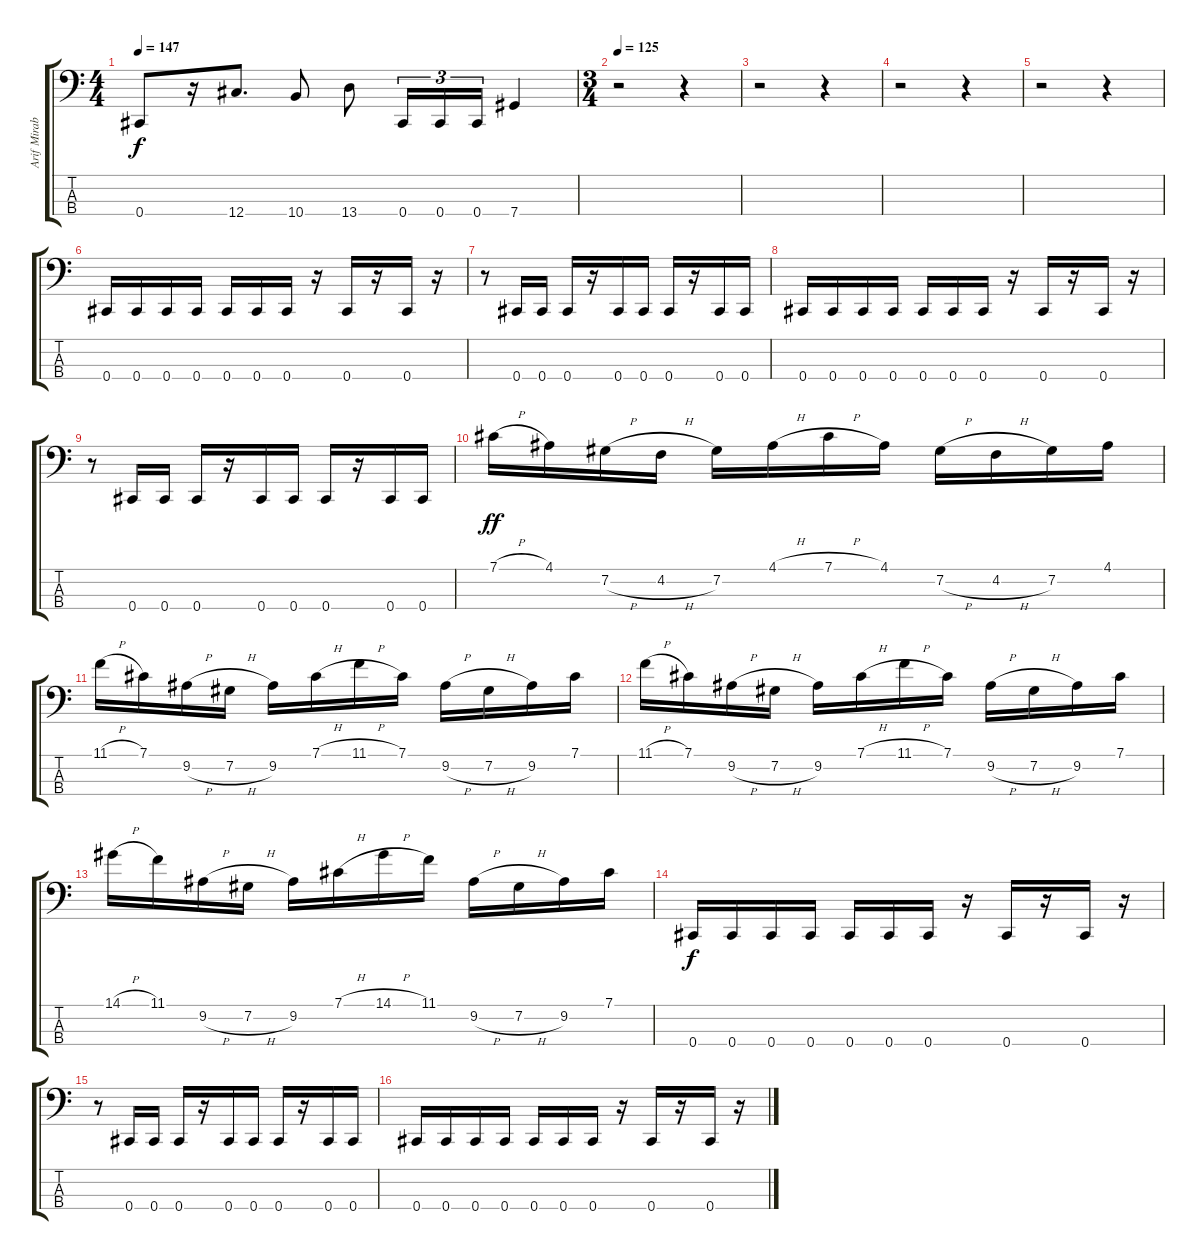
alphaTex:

\track ("Arif Mirabdolbaghi" "Arif Mirab") {instrument electricbassfinger}
\staff {score tabs}
\tuning (Gb2 Db2 Ab1 Db1) {hide}
\ts (4 4)
\tempo 147
\clef f4
\ks c
0.4.8{dy f} r.16 12.4.8{d} 10.4.8 13.4.8 0.4.16{tu (3 2)} 0.4.16{tu (3 2)} 0.4.16{tu (3 2)} 7.4.4 |
\ts (3 4)
\tempo 125
r.2 r.4 |
r.2 r.4 |
r.2 r.4 |
r.2 r.4 |
0.4.16 0.4.16 0.4.16 0.4.16 0.4.16 0.4.16 0.4.16 r.16 0.4.16 r.16 0.4.16 r.16 |
r.8 0.4.16 0.4.16 0.4.16 r.16 0.4.16 0.4.16 0.4.16 r.16 0.4.16 0.4.16 |
0.4.16 0.4.16 0.4.16 0.4.16 0.4.16 0.4.16 0.4.16 r.16 0.4.16 r.16 0.4.16 r.16 |
r.8 0.4.16 0.4.16 0.4.16 r.16 0.4.16 0.4.16 0.4.16 r.16 0.4.16 0.4.16 |
7.1{h}.16{dy ff instrument acousticguitarnylon} 4.1.16 7.2{h}.16 4.2{h}.16 7.2.16 4.1{h}.16 7.1{h}.16 4.1.16 7.2{h}.16 4.2{h}.16 7.2.16 4.1.16 |
11.1{h}.16 7.1.16 9.2{h}.16 7.2{h}.16 9.2.16 7.1{h}.16 11.1{h}.16 7.1.16 9.2{h}.16 7.2{h}.16 9.2.16 7.1.16 |
11.1{h}.16 7.1.16 9.2{h}.16 7.2{h}.16 9.2.16 7.1{h}.16 11.1{h}.16 7.1.16 9.2{h}.16 7.2{h}.16 9.2.16 7.1.16 |
14.1{h}.16 11.1.16 9.2{h}.16 7.2{h}.16 9.2.16 7.1{h}.16 14.1{h}.16 11.1.16 9.2{h}.16 7.2{h}.16 9.2.16 7.1.16 |
0.4.16{dy f instrument electricbassfinger} 0.4.16 0.4.16 0.4.16 0.4.16 0.4.16 0.4.16 r.16 0.4.16 r.16 0.4.16 r.16 |
r.8 0.4.16 0.4.16 0.4.16 r.16 0.4.16 0.4.16 0.4.16 r.16 0.4.16 0.4.16 |
0.4.16 0.4.16 0.4.16 0.4.16 0.4.16 0.4.16 0.4.16 r.16 0.4.16 r.16 0.4.16 r.16
